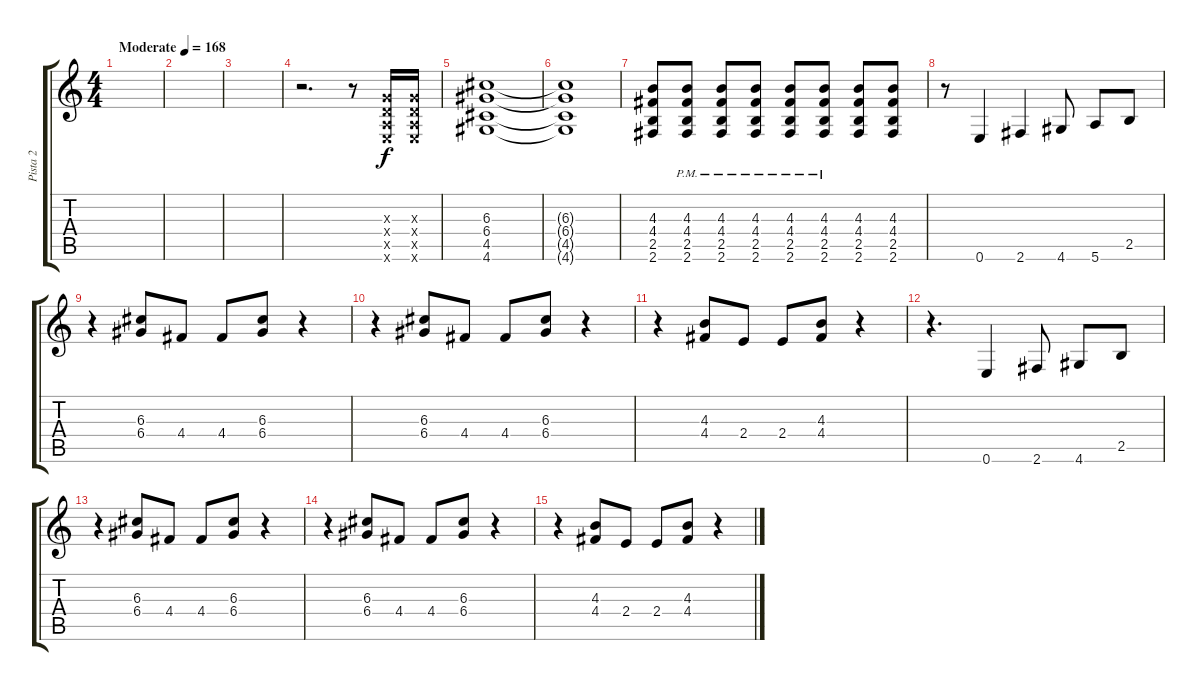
\track ("Pista 2" "Pista 2") {instrument overdrivenguitar}
\staff {score tabs}
\tuning (E4 B3 G3 D3 A2 E2) {hide}
\ts (4 4)
\tempo (168 "Moderate")
\clef g2
\ks c
|
|
|
r.2{d} r.8 (0.3{x} 0.4{x} 0.5{x} 0.6{x}).16 (0.3{x} 0.4{x} 0.5{x} 0.6{x}).16 |
(6.3 6.4 4.5 4.6).1 |
(6.3{t} 6.4{t} 4.5{t} 4.6{t}).1 |
(4.3 4.4 2.5 2.6).8 (4.3{pm} 4.4{pm} 2.5{pm} 2.6{pm}).8 (4.3{pm} 4.4{pm} 2.5{pm} 2.6{pm}).8 (4.3{pm} 4.4{pm} 2.5{pm} 2.6{pm}).8 (4.3{pm} 4.4{pm} 2.5{pm} 2.6{pm}).8 (4.3{pm} 4.4{pm} 2.5{pm} 2.6{pm}).8 (4.3 4.4 2.5 2.6).8 (4.3 4.4 2.5 2.6).8 |
r.8 0.6.4 2.6.4 4.6.8 5.6.8 2.5.8 |
r.4 (6.3 6.4).8 4.4.8 4.4.8 (6.3 6.4).8 r.4 |
r.4 (6.3 6.4).8 4.4.8 4.4.8 (6.3 6.4).8 r.4 |
r.4 (4.3 4.4).8 2.4.8 2.4.8 (4.3 4.4).8 r.4 |
r.4{d} 0.6.4 2.6.8 4.6.8 2.5.8 |
r.4 (6.3 6.4).8 4.4.8 4.4.8 (6.3 6.4).8 r.4 |
r.4 (6.3 6.4).8 4.4.8 4.4.8 (6.3 6.4).8 r.4 |
r.4 (4.3 4.4).8 2.4.8 2.4.8 (4.3 4.4).8 r.4
